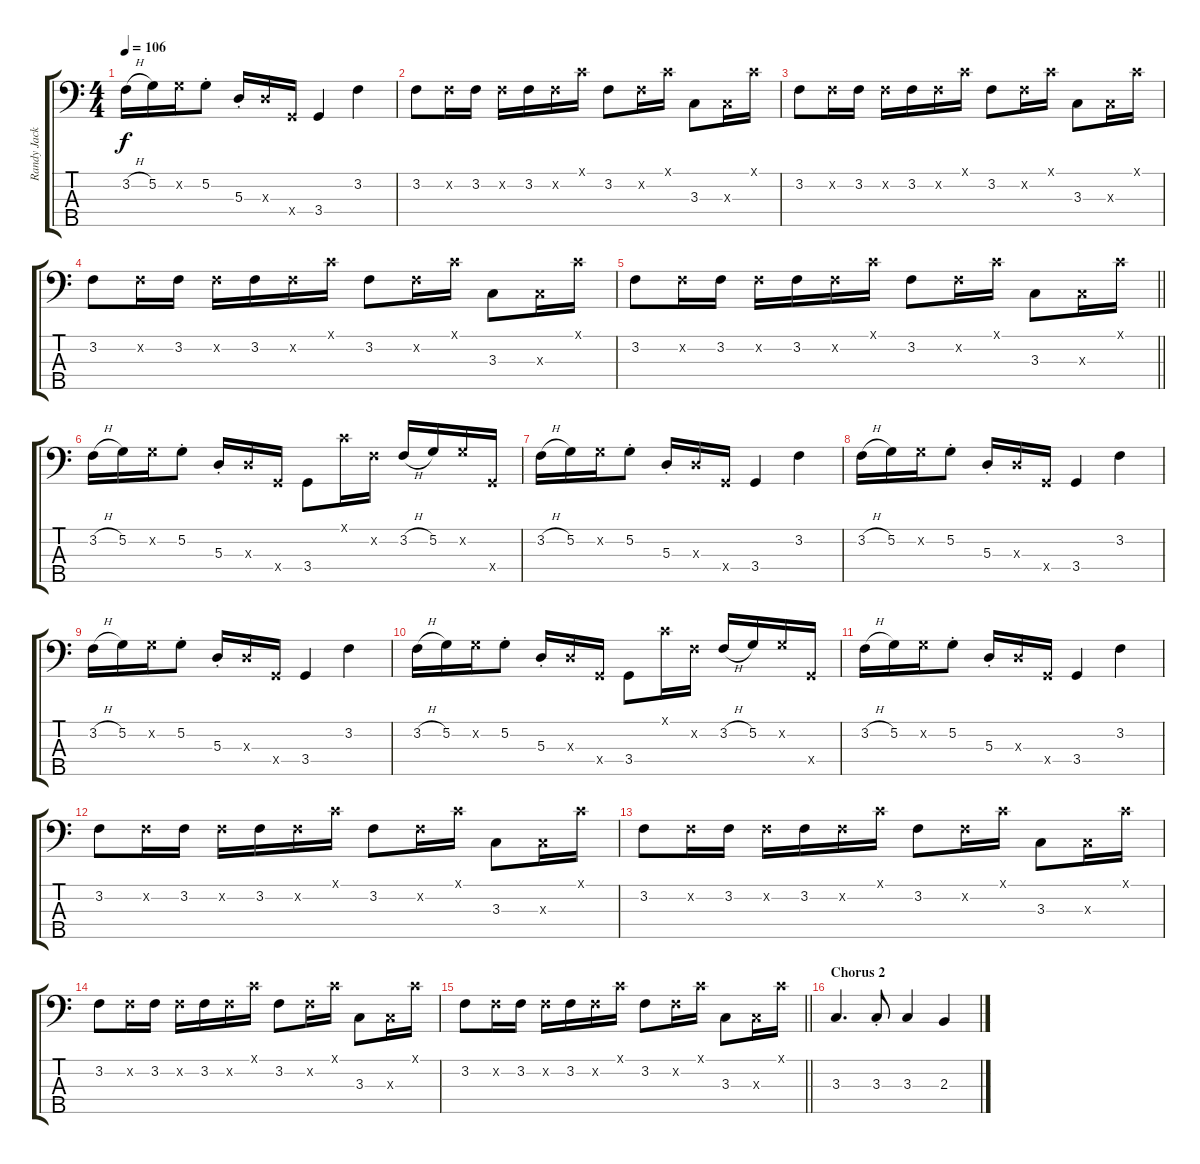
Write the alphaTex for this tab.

\track ("Randy Jackson (Bass)" "Randy Jack") {instrument slapbass1}
\staff {score tabs}
\tuning (G2 D2 A1 E1 B0) {hide}
\ts (4 4)
\tempo 106
\clef f4
\ks c
3.2{h}.16{dy f} 5.2.16 5.2{x}.16 5.2{st}.8 5.3{st}.16 5.3{x}.16 3.4{x}.16 3.4.4 3.2.4 |
3.2.8 3.2{x}.16 3.2.16 3.2{x}.16 3.2.16 3.2{x}.16 5.1{x}.16 3.2.8 3.2{x}.16 5.1{x}.16 3.3.8 3.3{x}.16 5.1{x}.16 |
3.2.8 3.2{x}.16 3.2.16 3.2{x}.16 3.2.16 3.2{x}.16 5.1{x}.16 3.2.8 3.2{x}.16 5.1{x}.16 3.3.8 3.3{x}.16 5.1{x}.16 |
3.2.8 3.2{x}.16 3.2.16 3.2{x}.16 3.2.16 3.2{x}.16 5.1{x}.16 3.2.8 3.2{x}.16 5.1{x}.16 3.3.8 3.3{x}.16 5.1{x}.16 |
\barLineRight lightlight
3.2.8 3.2{x}.16 3.2.16 3.2{x}.16 3.2.16 3.2{x}.16 5.1{x}.16 3.2.8 3.2{x}.16 5.1{x}.16 3.3.8 3.3{x}.16 5.1{x}.16 |
3.2{h}.16 5.2.16 5.2{x}.16 5.2{st}.8 5.3{st}.16 5.3{x}.16 3.4{x}.16 3.4.8 5.1{x}.16 3.2{x}.16 3.2{h}.16 5.2.16 5.2{x}.16 3.4{x}.16 |
3.2{h}.16 5.2.16 5.2{x}.16 5.2{st}.8 5.3{st}.16 5.3{x}.16 3.4{x}.16 3.4.4 3.2.4 |
3.2{h}.16 5.2.16 5.2{x}.16 5.2{st}.8 5.3{st}.16 5.3{x}.16 3.4{x}.16 3.4.4 3.2.4 |
3.2{h}.16 5.2.16 5.2{x}.16 5.2{st}.8 5.3{st}.16 5.3{x}.16 3.4{x}.16 3.4.4 3.2.4 |
3.2{h}.16 5.2.16 5.2{x}.16 5.2{st}.8 5.3{st}.16 5.3{x}.16 3.4{x}.16 3.4.8 5.1{x}.16 3.2{x}.16 3.2{h}.16 5.2.16 5.2{x}.16 3.4{x}.16 |
3.2{h}.16 5.2.16 5.2{x}.16 5.2{st}.8 5.3{st}.16 5.3{x}.16 3.4{x}.16 3.4.4 3.2.4 |
3.2.8 3.2{x}.16 3.2.16 3.2{x}.16 3.2.16 3.2{x}.16 5.1{x}.16 3.2.8 3.2{x}.16 5.1{x}.16 3.3.8 3.3{x}.16 5.1{x}.16 |
3.2.8 3.2{x}.16 3.2.16 3.2{x}.16 3.2.16 3.2{x}.16 5.1{x}.16 3.2.8 3.2{x}.16 5.1{x}.16 3.3.8 3.3{x}.16 5.1{x}.16 |
3.2.8 3.2{x}.16 3.2.16 3.2{x}.16 3.2.16 3.2{x}.16 5.1{x}.16 3.2.8 3.2{x}.16 5.1{x}.16 3.3.8 3.3{x}.16 5.1{x}.16 |
\barLineRight lightlight
3.2.8 3.2{x}.16 3.2.16 3.2{x}.16 3.2.16 3.2{x}.16 5.1{x}.16 3.2.8 3.2{x}.16 5.1{x}.16 3.3.8 3.3{x}.16 5.1{x}.16 |
\section ("" "Chorus 2")
3.3.4{d} 3.3{st}.8 3.3.4 2.3.4
